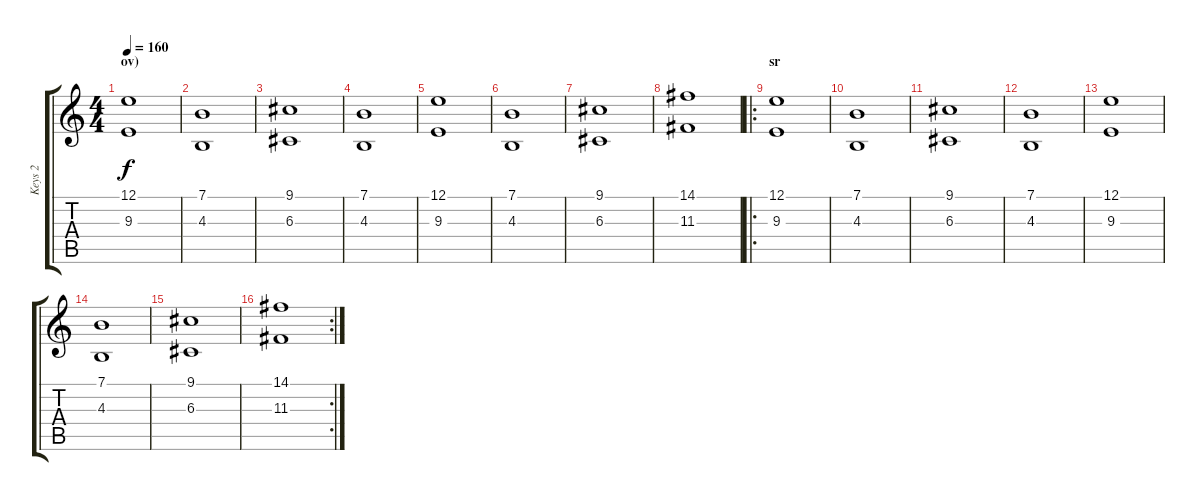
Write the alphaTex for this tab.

\track ("Keys 2" "Keys 2") {instrument pad6metallic}
\staff {score tabs}
\tuning (E4 B3 G3 D3 A2 E2) {hide}
\ts (4 4)
\section ("" "ov)")
\tempo 160
\tempo 80
\tempo 160
\clef g2
\ks c
(12.1 9.3).1{dy f instrument stringensemble1} |
(7.1 4.3).1 |
(9.1 6.3).1 |
(7.1 4.3).1 |
(12.1 9.3).1 |
(7.1 4.3).1 |
(9.1 6.3).1 |
(14.1 11.3).1 |
\ro
\section ("" "sr")
(12.1 9.3).1 |
(7.1 4.3).1 |
(9.1 6.3).1 |
(7.1 4.3).1 |
(12.1 9.3).1 |
(7.1 4.3).1 |
(9.1 6.3).1 |
\rc 2
(14.1 11.3).1
